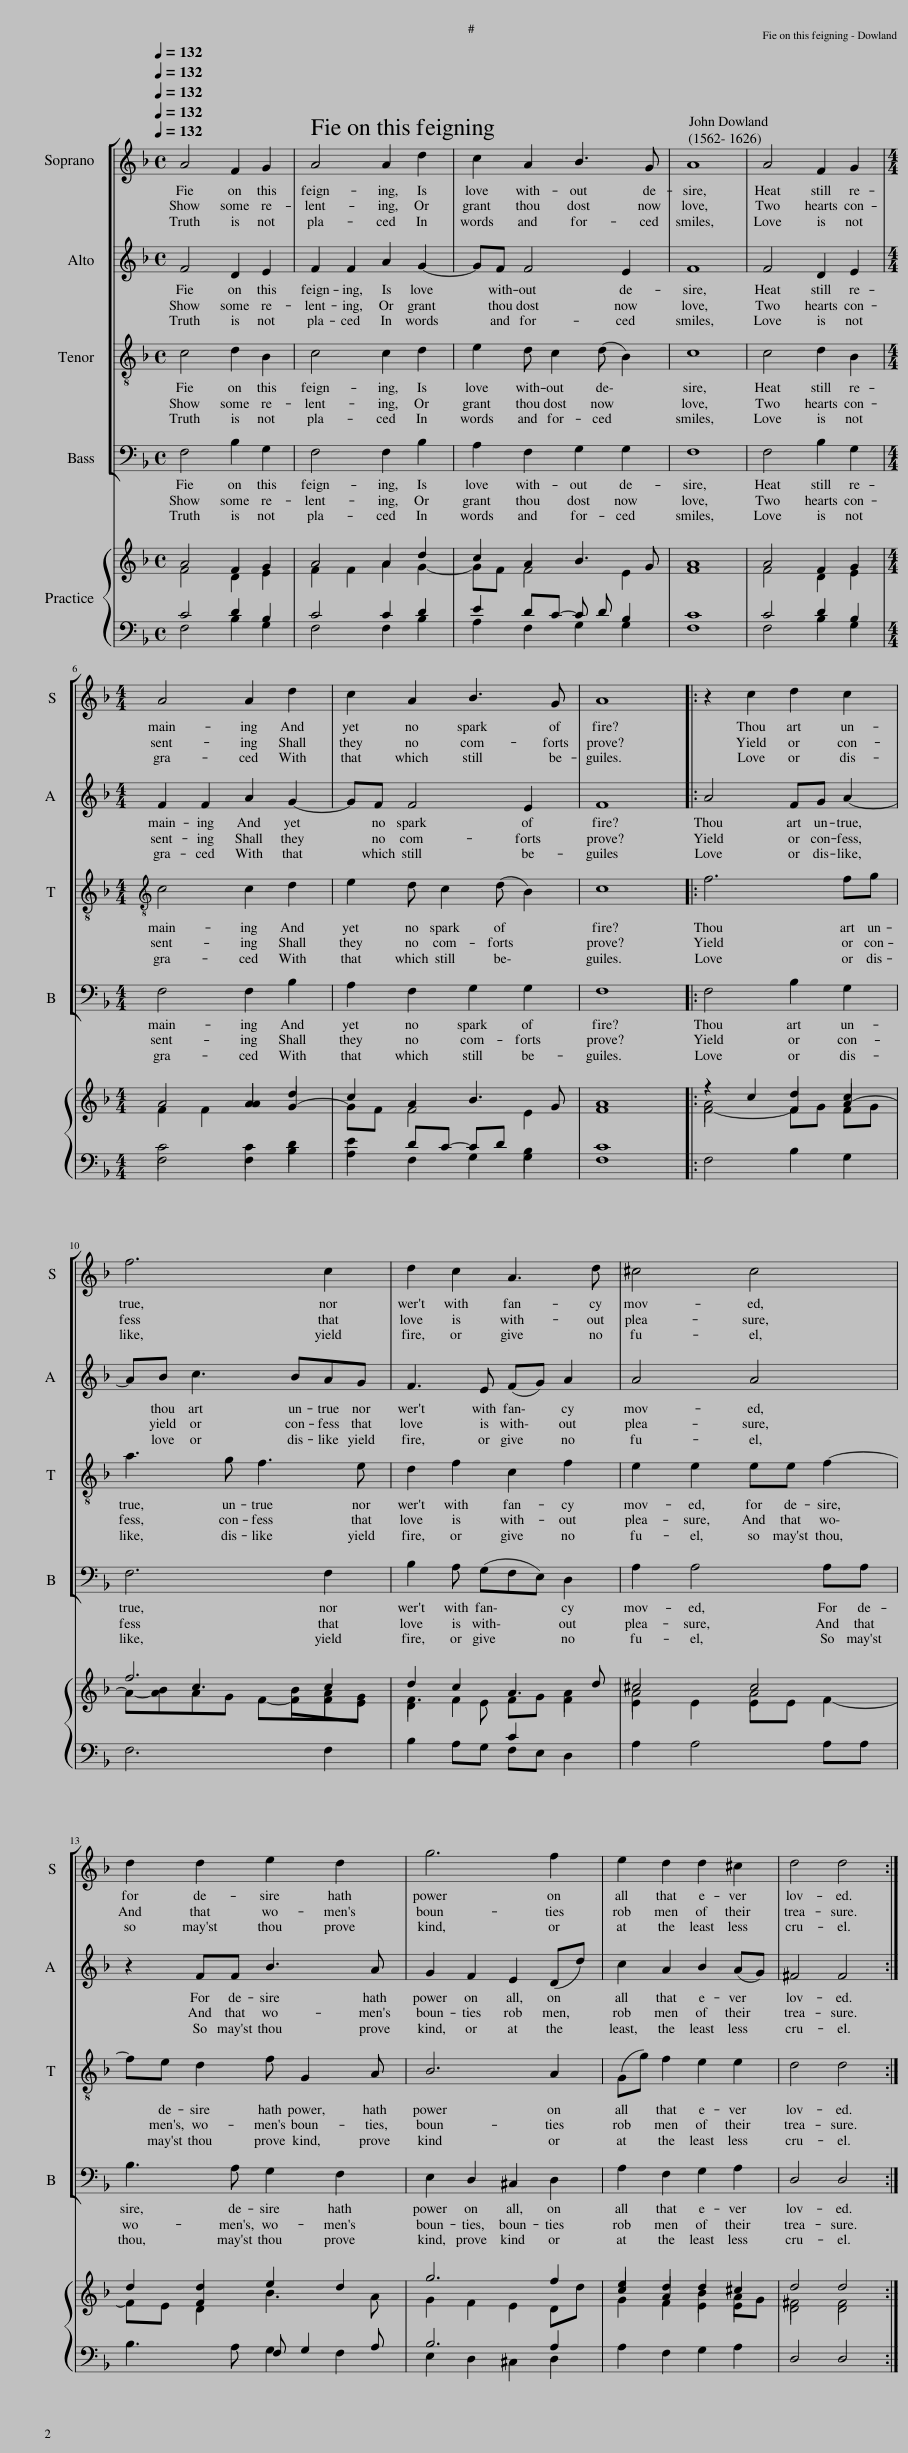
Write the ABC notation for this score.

X:1
%%score [ 1 2 3 4 ] { ( 5 6 ) | ( 7 8 ) }
L:1/8
Q:1/4=132
M:4/4
I:linebreak $
K:F
V:1 treble
V:2 treble
V:3 treble-8
V:4 bass
V:5 treble
V:6 treble
V:7 bass
V:8 bass
V:1
 A4 F2 G2 | A4 A2 d2 | c2 A2 B3 G | A8 | A4 F2 G2 |$ %5
[M:4/4] A4 A2 d2 | c2 A2 B3 G | A8 |: z2 c2 d2 c2 |$ f6 c2 | %10
 d2 c2 A3 d | ^c4 c4 |$ d2 d2 e2 d2 | g6 f2 | e2 d2 d2 ^c2 | %15
 d4 d4 :| %16
V:2
 F4 D2 E2 | F2 F2 A2 G2- | GF F4 E2 | F8 | F4 D2 E2 |$ %5
[M:4/4] F2 F2 A2 G2- | GF F4 E2 | F8 |: A4 FG A2- |$ AB c3 BAG | %10
 F3 E (FG) A2 | A4 A4 |$ z2 FF B3 A | G2 F2 E2 (Dd) | c2 A2 B2 (AG) | %15
 ^F4 F4 :| %16
V:3
 c4 d2 B2 | c4 c2 d2 | e2 d c2 (d B2) | c8 | c4 d2 B2 |$ %5
[M:4/4][K:treble-8] c4 c2 d2 | e2 d c2 (d B2) | c8 |: f6 fg |$ a3 g f3 e | %10
 d2 f2 c2 f2 | e2 e2 ee f2- |$ fe d2 f G2 A | B6 A2 | (Gg) f2 e2 e2 | %15
 d4 d4 :| %16
V:4
 F,4 B,2 G,2 | F,4 F,2 B,2 | A,2 F,2 G,2 G,2 | F,8 | F,4 B,2 G,2 |$ %5
[M:4/4] F,4 F,2 B,2 | A,2 F,2 G,2 G,2 | F,8 |: F,4 B,2 G,2 |$ F,6 F,2 | %10
 B,2 A, (G,F,E,) D,2 | A,2 A,4 A,A, |$ B,3 A, G,2 F,2 | E,2 D,2 ^C,2 D,2 | A,2 F,2 G,2 A,2 | %15
 D,4 D,4 :| %16
V:5
 A4 F2 G2 | A4 A2 d2 | c2 A2 B3 G | A8 | A4 F2 G2 |$ %5
[M:4/4] A4 A2 d2 | c2 A2 B3 G | A8 |: z2 c2 d2 c2 |$ f6 c2 | %10
 d2 c2 A3 d | ^c4 c4 |$ d2 d2 e2 d2 | g6 f2 | e2 d2 d2 ^c2 | %15
 d4 d4 :| %16
V:6
 F4 D2 E2 | F2 F2 A2 G2- | GF F4 E2 | F8 | F4 D2 E2 |$ %5
[M:4/4] F2 F2 A2 G2- | GF F4 E2 | F8 |: A4 FG A2- |$ x2 c3 BA[EG] | %10
 F3 E FG A2 | A4 A4 |$ x2 F2 B3 A | G2 F2 E2 Dd | c2 A2 B2 AG | %15
 ^F4 F4 :| %16
V:7
 C4 D2 B,2 | C4 C2 D2 | E2 DC- C D B,2 | C8 | C4 D2 B,2 |$ %5
[M:4/4] C4 C2 D2 | E2 DC- CD B,2 | C8 |:[I:staff -1] F4- F2 FG |$ A-[AB]AG F-FFE | %10
 D2 F2[I:staff +1] C2[I:staff -1] F2 | E2 E2 EE F2- |$ FE D2[I:staff +1] F, G,2 A, | B,6 A,2 |[I:staff -1] G2 F2 E2 E2 | %15
 D4 D4 :| %16
V:8
 F,4 B,2 G,2 | F,4 F,2 B,2 | A,2 F,2 G,2 G,2 | F,8 | F,4 B,2 G,2 |$ %5
[M:4/4] F,4 F,2 B,2 | A,2 F,2 G,2 G,2 | F,8 |: F,4 B,2 G,2 |$ F,6 F,2 | %10
 B,2 A,G, F,E, D,2 | A,2 A,4 A,A, |$ B,3 A, G,2 F,2 | E,2 D,2 ^C,2 D,2 | A,2 F,2 G,2 A,2 | %15
 D,4 D,4 :| %16
